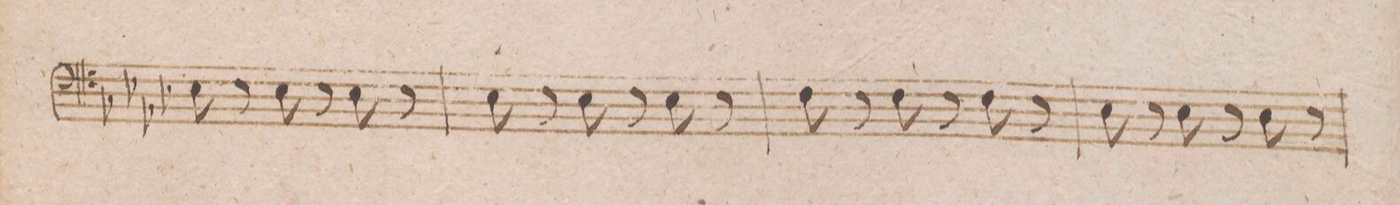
**kern
*I"Organo.
*clefF4
*k[b-e-a-d-]
*met(c|)
*M3/4
8E-\
8r
8E-\
8r
8E-\
8r
=95
8E-\
8r
8E-\
8r
8E-\
8r
=96
8F\
8r
8F\
8r
8F\
8r
=97
8E-\
8r
8E-\
8r
8E-\
8r
=98
*-
